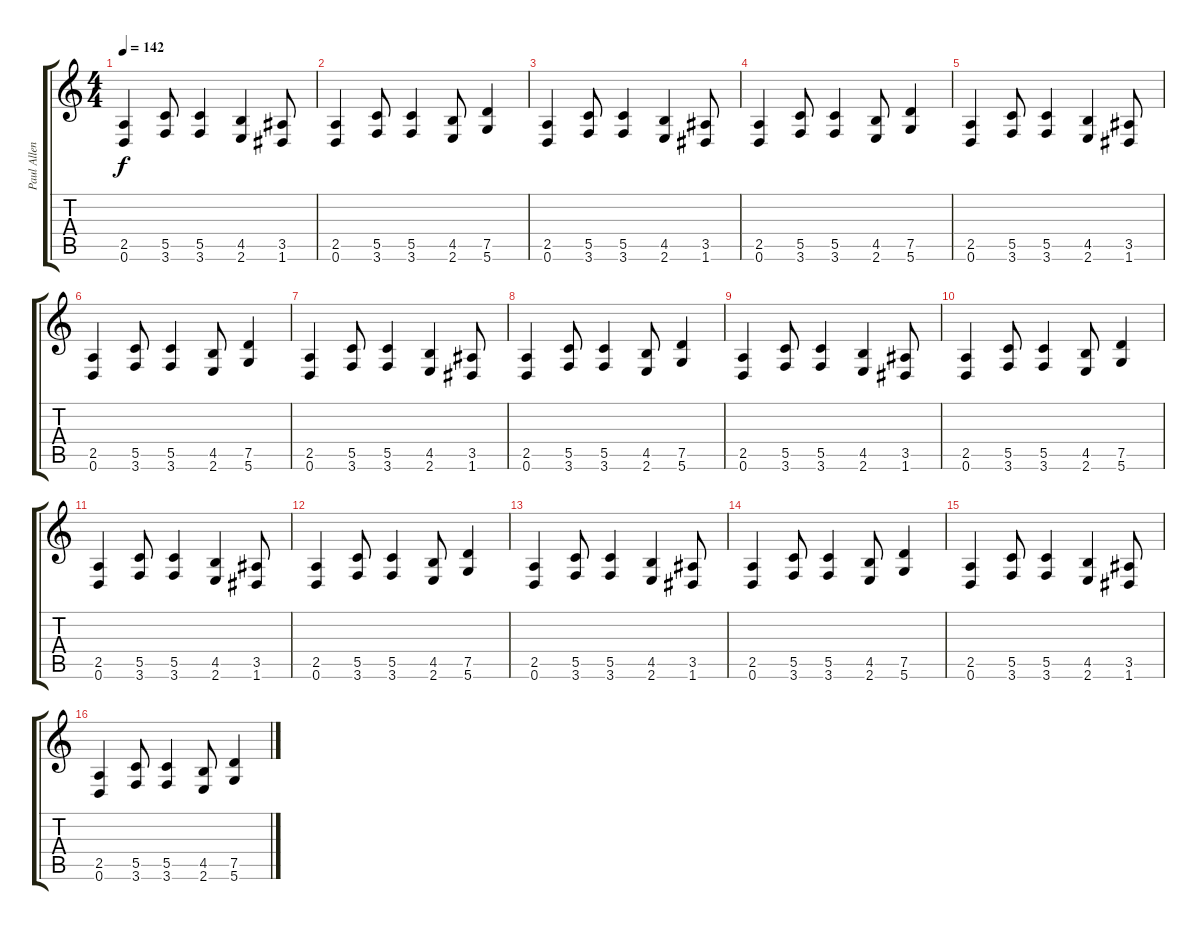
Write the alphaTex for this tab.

\track ("Paul Allender (Guitar)" "Paul Allen") {instrument overdrivenguitar}
\staff {score tabs}
\tuning (D4 A3 F3 C3 G2 D2) {hide}
\ts (4 4)
\tempo 142
\clef g2
\ks c
(2.5 0.6).4{dy f} (5.5 3.6).8 (5.5 3.6).4 (4.5 2.6).4 (3.5 1.6).8 |
(2.5 0.6).4 (5.5 3.6).8 (5.5 3.6).4 (4.5 2.6).8 (7.5 5.6).4 |
(2.5 0.6).4 (5.5 3.6).8 (5.5 3.6).4 (4.5 2.6).4 (3.5 1.6).8 |
(2.5 0.6).4 (5.5 3.6).8 (5.5 3.6).4 (4.5 2.6).8 (7.5 5.6).4 |
(2.5 0.6).4 (5.5 3.6).8 (5.5 3.6).4 (4.5 2.6).4 (3.5 1.6).8 |
(2.5 0.6).4 (5.5 3.6).8 (5.5 3.6).4 (4.5 2.6).8 (7.5 5.6).4 |
(2.5 0.6).4 (5.5 3.6).8 (5.5 3.6).4 (4.5 2.6).4 (3.5 1.6).8 |
(2.5 0.6).4 (5.5 3.6).8 (5.5 3.6).4 (4.5 2.6).8 (7.5 5.6).4 |
(2.5 0.6).4 (5.5 3.6).8 (5.5 3.6).4 (4.5 2.6).4 (3.5 1.6).8 |
(2.5 0.6).4 (5.5 3.6).8 (5.5 3.6).4 (4.5 2.6).8 (7.5 5.6).4 |
(2.5 0.6).4 (5.5 3.6).8 (5.5 3.6).4 (4.5 2.6).4 (3.5 1.6).8 |
(2.5 0.6).4 (5.5 3.6).8 (5.5 3.6).4 (4.5 2.6).8 (7.5 5.6).4 |
(2.5 0.6).4 (5.5 3.6).8 (5.5 3.6).4 (4.5 2.6).4 (3.5 1.6).8 |
(2.5 0.6).4 (5.5 3.6).8 (5.5 3.6).4 (4.5 2.6).8 (7.5 5.6).4 |
(2.5 0.6).4 (5.5 3.6).8 (5.5 3.6).4 (4.5 2.6).4 (3.5 1.6).8 |
(2.5 0.6).4 (5.5 3.6).8 (5.5 3.6).4 (4.5 2.6).8 (7.5 5.6).4
